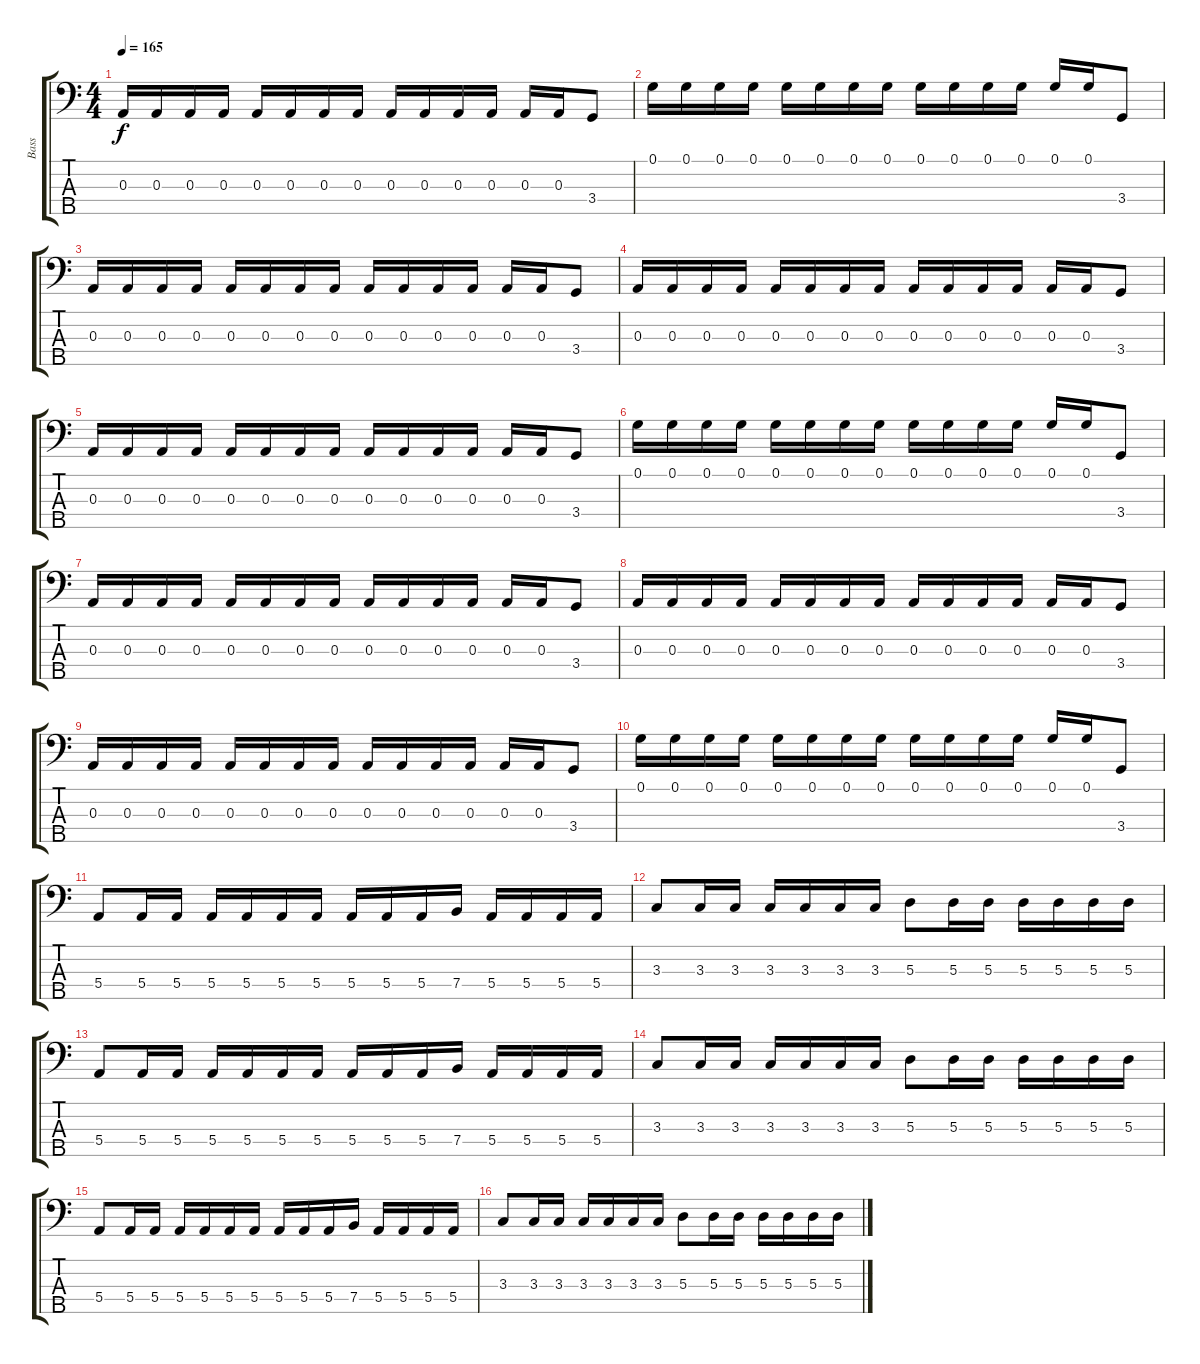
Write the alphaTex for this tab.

\track ("Bass" "Bass") {instrument electricbasspick}
\staff {score tabs}
\tuning (G2 D2 A1 E1 B0) {hide}
\ts (4 4)
\tempo 165
\clef f4
\ks c
0.3.16{dy f} 0.3.16 0.3.16 0.3.16 0.3.16 0.3.16 0.3.16 0.3.16 0.3.16 0.3.16 0.3.16 0.3.16 0.3.16 0.3.16 3.4.8 |
0.1.16 0.1.16 0.1.16 0.1.16 0.1.16 0.1.16 0.1.16 0.1.16 0.1.16 0.1.16 0.1.16 0.1.16 0.1.16 0.1.16 3.4.8 |
0.3.16 0.3.16 0.3.16 0.3.16 0.3.16 0.3.16 0.3.16 0.3.16 0.3.16 0.3.16 0.3.16 0.3.16 0.3.16 0.3.16 3.4.8 |
0.3.16 0.3.16 0.3.16 0.3.16 0.3.16 0.3.16 0.3.16 0.3.16 0.3.16 0.3.16 0.3.16 0.3.16 0.3.16 0.3.16 3.4.8 |
0.3.16 0.3.16 0.3.16 0.3.16 0.3.16 0.3.16 0.3.16 0.3.16 0.3.16 0.3.16 0.3.16 0.3.16 0.3.16 0.3.16 3.4.8 |
0.1.16 0.1.16 0.1.16 0.1.16 0.1.16 0.1.16 0.1.16 0.1.16 0.1.16 0.1.16 0.1.16 0.1.16 0.1.16 0.1.16 3.4.8 |
0.3.16 0.3.16 0.3.16 0.3.16 0.3.16 0.3.16 0.3.16 0.3.16 0.3.16 0.3.16 0.3.16 0.3.16 0.3.16 0.3.16 3.4.8 |
0.3.16 0.3.16 0.3.16 0.3.16 0.3.16 0.3.16 0.3.16 0.3.16 0.3.16 0.3.16 0.3.16 0.3.16 0.3.16 0.3.16 3.4.8 |
0.3.16 0.3.16 0.3.16 0.3.16 0.3.16 0.3.16 0.3.16 0.3.16 0.3.16 0.3.16 0.3.16 0.3.16 0.3.16 0.3.16 3.4.8 |
0.1.16 0.1.16 0.1.16 0.1.16 0.1.16 0.1.16 0.1.16 0.1.16 0.1.16 0.1.16 0.1.16 0.1.16 0.1.16 0.1.16 3.4.8 |
5.4.8 5.4.16 5.4.16 5.4.16 5.4.16 5.4.16 5.4.16 5.4.16 5.4.16 5.4.16 7.4.16 5.4.16 5.4.16 5.4.16 5.4.16 |
3.3.8 3.3.16 3.3.16 3.3.16 3.3.16 3.3.16 3.3.16 5.3.8 5.3.16 5.3.16 5.3.16 5.3.16 5.3.16 5.3.16 |
5.4.8 5.4.16 5.4.16 5.4.16 5.4.16 5.4.16 5.4.16 5.4.16 5.4.16 5.4.16 7.4.16 5.4.16 5.4.16 5.4.16 5.4.16 |
3.3.8 3.3.16 3.3.16 3.3.16 3.3.16 3.3.16 3.3.16 5.3.8 5.3.16 5.3.16 5.3.16 5.3.16 5.3.16 5.3.16 |
5.4.8 5.4.16 5.4.16 5.4.16 5.4.16 5.4.16 5.4.16 5.4.16 5.4.16 5.4.16 7.4.16 5.4.16 5.4.16 5.4.16 5.4.16 |
3.3.8 3.3.16 3.3.16 3.3.16 3.3.16 3.3.16 3.3.16 5.3.8 5.3.16 5.3.16 5.3.16 5.3.16 5.3.16 5.3.16
